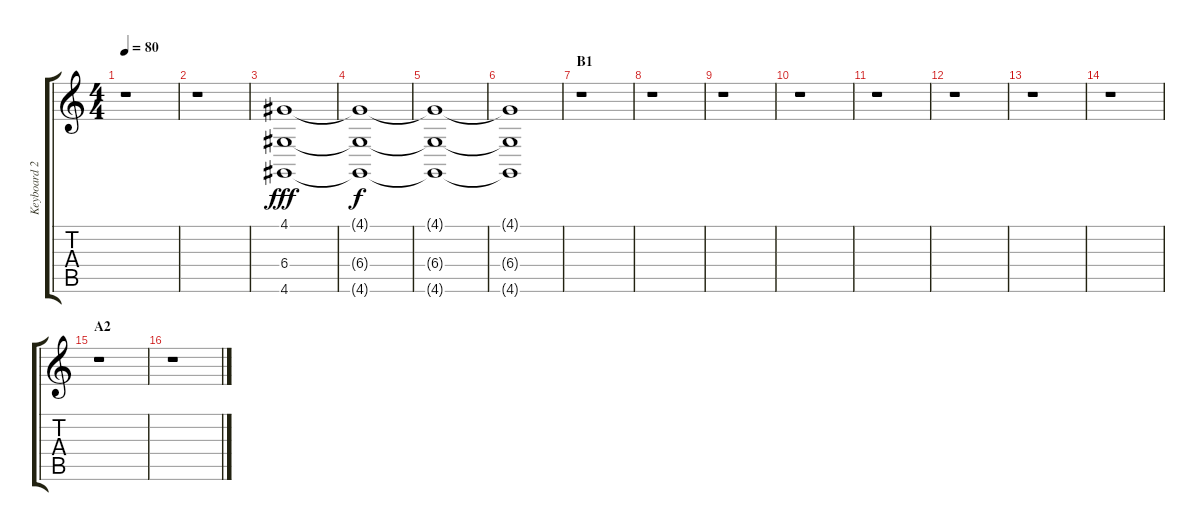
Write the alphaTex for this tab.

\track ("Keyboard 2" "Keyboard 2") {instrument rockorgan}
\staff {score tabs}
\tuning (E4 B3 G3 D3 A2 E2) {hide}
\ts (4 4)
\tempo 80
\clef g2
\ks c
r.1{dy f} |
r.1 |
(4.1 6.4 4.6).1{dy fff} |
(4.1{t} 6.4{t} 4.6{t}).1{dy f} |
(4.1{t} 6.4{t} 4.6{t}).1 |
(4.1{t} 6.4{t} 4.6{t}).1 |
\section ("" "B1")
r.1 |
r.1 |
r.1 |
r.1 |
r.1 |
r.1 |
r.1 |
r.1 |
\section ("" "A2")
r.1 |
r.1
